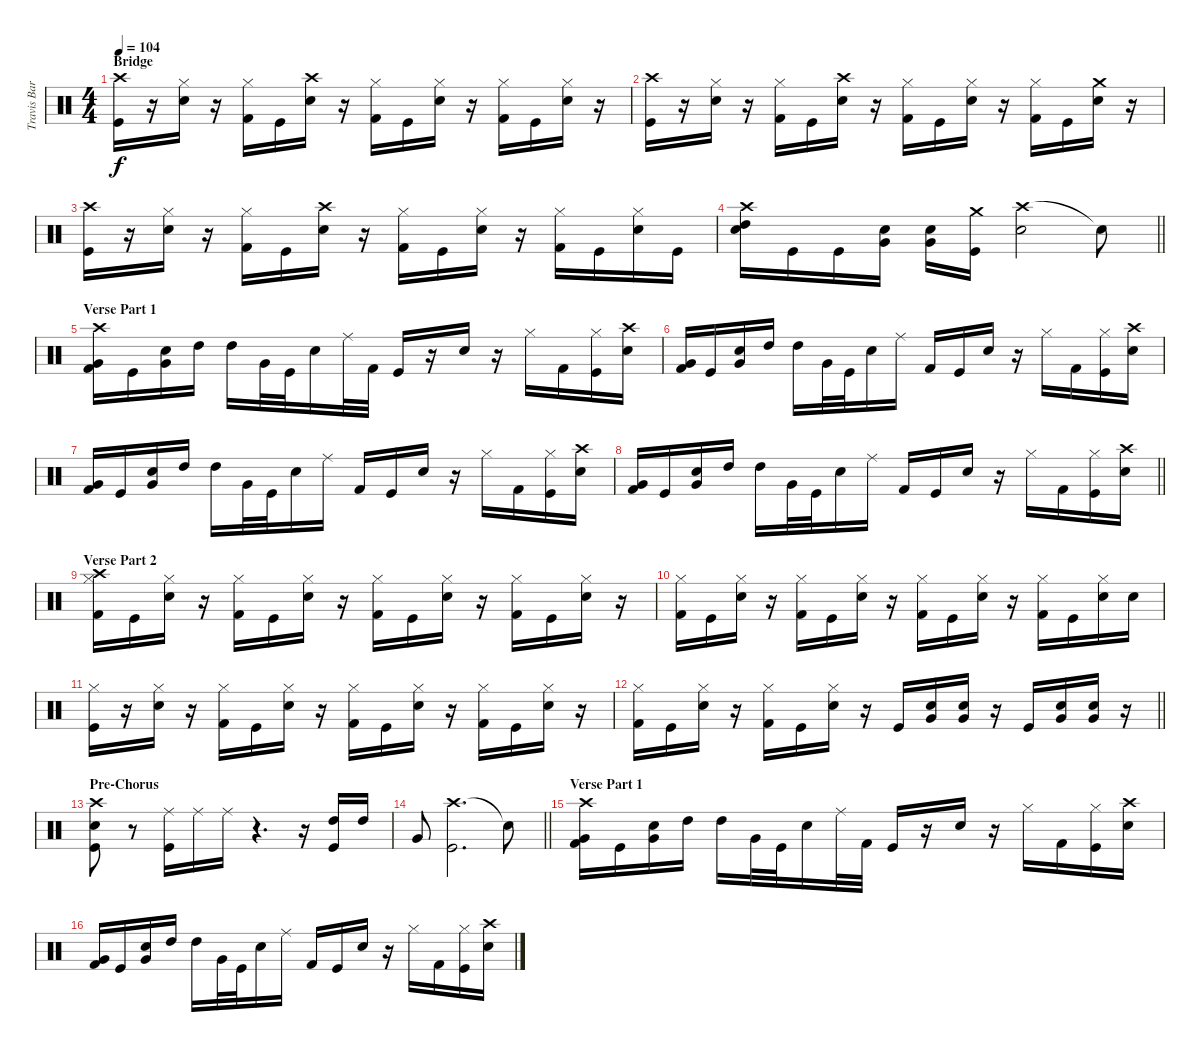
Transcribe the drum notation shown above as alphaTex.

\track ("Travis Barker" "Travis Bar") {instrument percussion}
\staff {score}
\articulation defaults
\ts (4 4)
\section ("" "Bridge")
\tempo 104
\clef neutral
\ks c
("Crash high (hit)" "Kick (hit)").16{dy f} r.16 ("Hi-Hat (closed)" "Snare (hit) 2").16 r.16 ("Hi-Hat (closed)" "Kick (hit) 2").16 "Kick (hit)".16 ("Crash high (hit)" "Snare (hit) 2").16 r.16 ("Hi-Hat (closed)" "Kick (hit) 2").16 "Kick (hit)".16 ("Hi-Hat (closed)" "Snare (hit) 2").16 r.16 ("Hi-Hat (closed)" "Kick (hit) 2").16 "Kick (hit)".16 ("Hi-Hat (closed)" "Snare (hit) 2").16 r.16 |
("Crash high (hit)" "Kick (hit)").16 r.16 ("Hi-Hat (closed)" "Snare (hit) 2").16 r.16 ("Hi-Hat (closed)" "Kick (hit) 2").16 "Kick (hit)".16 ("Crash high (hit)" "Snare (hit) 2").16 r.16 ("Hi-Hat (closed)" "Kick (hit) 2").16 "Kick (hit)".16 ("Hi-Hat (closed)" "Snare (hit) 2").16 r.16 ("Hi-Hat (closed)" "Kick (hit) 2").16 "Kick (hit)".16 ("Crash medium (hit)" "Snare (hit) 2").16 r.16 |
("Crash high (hit)" "Kick (hit)").16 r.16 ("Hi-Hat (closed)" "Snare (hit) 2").16 r.16 ("Hi-Hat (closed)" "Kick (hit) 2").16 "Kick (hit)".16 ("Crash high (hit)" "Snare (hit) 2").16 r.16 ("Hi-Hat (closed)" "Kick (hit) 2").16 "Kick (hit)".16 ("Hi-Hat (closed)" "Snare (hit) 2").16 r.16 ("Hi-Hat (closed)" "Kick (hit) 2").16 "Kick (hit)".16 ("Hi-Hat (closed)" "Snare (hit) 2").16 "Kick (hit)".16 |
\barLineRight lightlight
("Crash high (hit)" "Snare (hit) 2" "High Tom (hit)").16 "Kick (hit)".16 "Kick (hit)".16 ("Snare (hit) 2" "Very Low Tom (hit)").16 ("Snare (hit) 2" "Very Low Tom (hit)").16 ("Crash medium (hit)" "Kick (hit)").16 ("Crash high (hit)" "Snare (hit) 2").2 "Snare (hit)"{t}.8 |
\section ("" "Verse Part 1")
("Crash high (hit)" "Kick (hit) 2" "Very Low Tom (hit)").16 "Kick (hit)".16 ("Snare (hit) 2" "Very Low Tom (hit)").16 "High Tom (hit)".16 "High Tom (hit)".16 "Very Low Tom (hit)".32 "Kick (hit)".32 "Snare (hit) 2".16 "Ride (middle)".32 "Kick (hit) 2".32 "Kick (hit)".16 r.16 "Snare (hit) 2".16 r.16 "Hi-Hat (closed)".16 "Kick (hit) 2".16 ("Hi-Hat (closed)" "Kick (hit)").16 ("Crash high (hit)" "Snare (hit) 2").16 |
("Kick (hit) 2" "Very Low Tom (hit)").16 "Kick (hit)".16 ("Snare (hit) 2" "Very Low Tom (hit)").16 "High Tom (hit)".16 "High Tom (hit)".16 "Very Low Tom (hit)".32 "Kick (hit)".32 "Snare (hit) 2".16 "Ride (middle)".16 "Kick (hit) 2".16 "Kick (hit)".16 "Snare (hit) 2".16 r.16 "Hi-Hat (closed)".16 "Kick (hit) 2".16 ("Hi-Hat (closed)" "Kick (hit)").16 ("Crash high (hit)" "Snare (hit) 2").16 |
("Kick (hit) 2" "Very Low Tom (hit)").16 "Kick (hit)".16 ("Snare (hit) 2" "Very Low Tom (hit)").16 "High Tom (hit)".16 "High Tom (hit)".16 "Very Low Tom (hit)".32 "Kick (hit)".32 "Snare (hit) 2".16 "Ride (middle)".16 "Kick (hit) 2".16 "Kick (hit)".16 "Snare (hit) 2".16 r.16 "Hi-Hat (closed)".16 "Kick (hit) 2".16 ("Hi-Hat (closed)" "Kick (hit)").16 ("Crash high (hit)" "Snare (hit) 2").16 |
\barLineRight lightlight
("Kick (hit) 2" "Very Low Tom (hit)").16 "Kick (hit)".16 ("Snare (hit) 2" "Very Low Tom (hit)").16 "High Tom (hit)".16 "High Tom (hit)".16 "Very Low Tom (hit)".32 "Kick (hit)".32 "Snare (hit) 2".16 "Ride (middle)".16 "Kick (hit) 2".16 "Kick (hit)".16 "Snare (hit) 2".16 r.16 "Hi-Hat (closed)".16 "Kick (hit) 2".16 ("Hi-Hat (closed)" "Kick (hit)").16 ("Crash high (hit)" "Snare (hit) 2").16 |
\section ("" "Verse Part 2")
("Crash high (hit)" "Hi-Hat (closed)" "Kick (hit) 2").16 "Kick (hit)".16 ("Hi-Hat (closed)" "Snare (hit) 2").16 r.16 ("Hi-Hat (closed)" "Kick (hit) 2").16 "Kick (hit)".16 ("Hi-Hat (closed)" "Snare (hit) 2").16 r.16 ("Hi-Hat (closed)" "Kick (hit) 2").16 "Kick (hit)".16 ("Hi-Hat (closed)" "Snare (hit) 2").16 r.16 ("Hi-Hat (closed)" "Kick (hit) 2").16 "Kick (hit)".16 ("Hi-Hat (closed)" "Snare (hit) 2").16 r.16 |
("Hi-Hat (closed)" "Kick (hit) 2").16 "Kick (hit)".16 ("Hi-Hat (closed)" "Snare (hit) 2").16 r.16 ("Hi-Hat (closed)" "Kick (hit) 2").16 "Kick (hit)".16 ("Hi-Hat (closed)" "Snare (hit) 2").16 r.16 ("Hi-Hat (closed)" "Kick (hit) 2").16 "Kick (hit)".16 ("Hi-Hat (closed)" "Snare (hit) 2").16 r.16 ("Hi-Hat (closed)" "Kick (hit) 2").16 "Kick (hit)".16 ("Hi-Hat (closed)" "Snare (hit) 2").16 "Snare (hit) 2".16 |
("Hi-Hat (closed)" "Kick (hit)").16 r.16 ("Hi-Hat (closed)" "Snare (hit) 2").16 r.16 ("Hi-Hat (closed)" "Kick (hit) 2").16 "Kick (hit)".16 ("Hi-Hat (closed)" "Snare (hit) 2").16 r.16 ("Hi-Hat (closed)" "Kick (hit) 2").16 "Kick (hit)".16 ("Hi-Hat (closed)" "Snare (hit) 2").16 r.16 ("Hi-Hat (closed)" "Kick (hit) 2").16 "Kick (hit)".16 ("Hi-Hat (closed)" "Snare (hit) 2").16 r.16 |
\barLineRight lightlight
("Hi-Hat (closed)" "Kick (hit) 2").16 "Kick (hit)".16 ("Hi-Hat (closed)" "Snare (hit) 2").16 r.16 ("Hi-Hat (closed)" "Kick (hit) 2").16 "Kick (hit)".16 ("Hi-Hat (closed)" "Snare (hit) 2").16 r.16 "Kick (hit)".16 ("Snare (hit) 2" "Very Low Tom (hit)").16 ("Snare (hit) 2" "Very Low Tom (hit)").16 r.16 "Kick (hit)".16 ("Snare (hit) 2" "Very Low Tom (hit)").16 ("Snare (hit) 2" "Very Low Tom (hit)").16 r.16 |
\section ("" "Pre-Chorus")
("Crash high (hit)" "Snare (hit) 2" "Kick (hit)").8 r.8 ("Ride (middle)" "Kick (hit)").16 "Ride (middle)".16 "Ride (middle)".16 r.4{d} r.16 ("High Tom (hit)" "Kick (hit)").16 "High Tom (hit)".16 |
\barLineRight lightlight "Very Low Tom (hit)".8
("Crash high (hit)" "Kick (hit)").2{d} "Snare (hit)"{t}.8 |
\section ("" "Verse Part 1")
("Crash high (hit)" "Kick (hit) 2" "Very Low Tom (hit)").16 "Kick (hit)".16 ("Snare (hit) 2" "Very Low Tom (hit)").16 "High Tom (hit)".16 "High Tom (hit)".16 "Very Low Tom (hit)".32 "Kick (hit)".32 "Snare (hit) 2".16 "Ride (middle)".32 "Kick (hit) 2".32 "Kick (hit)".16 r.16 "Snare (hit) 2".16 r.16 "Hi-Hat (closed)".16 "Kick (hit) 2".16 ("Hi-Hat (closed)" "Kick (hit)").16 ("Crash high (hit)" "Snare (hit) 2").16 |
("Kick (hit) 2" "Very Low Tom (hit)").16 "Kick (hit)".16 ("Snare (hit) 2" "Very Low Tom (hit)").16 "High Tom (hit)".16 "High Tom (hit)".16 "Very Low Tom (hit)".32 "Kick (hit)".32 "Snare (hit) 2".16 "Ride (middle)".16 "Kick (hit) 2".16 "Kick (hit)".16 "Snare (hit) 2".16 r.16 "Hi-Hat (closed)".16 "Kick (hit) 2".16 ("Hi-Hat (closed)" "Kick (hit)").16 ("Crash high (hit)" "Snare (hit) 2").16
